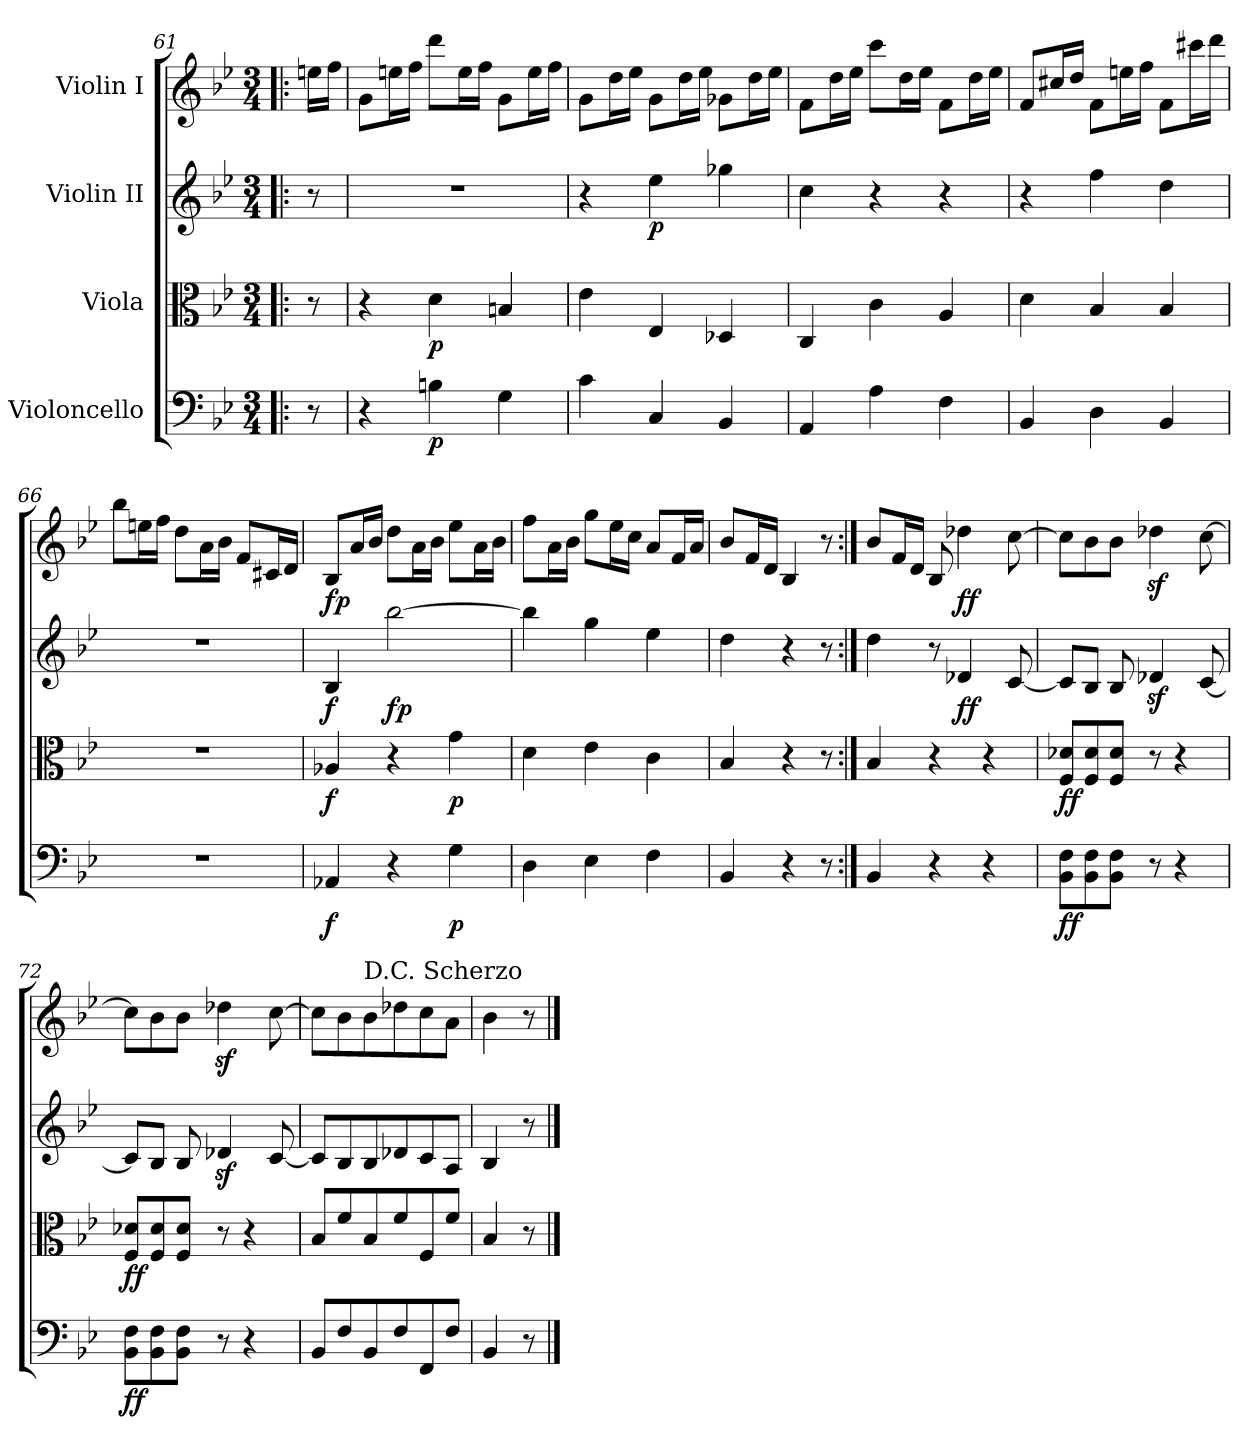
**kern	**dynam	**kern	**dynam	**kern	**dynam	**kern	**dynam
*part4	*part4	*part3	*part3	*part2	*part2	*part1	*part1
*staff4	*staff4	*staff3	*staff3	*staff2	*staff2	*staff1	*staff1
*I"Violoncello	*	*I"Viola	*	*I"Violin II	*	*I"Violin I	*
*clefF4	*	*clefC3	*	*clefG2	*	*clefG2	*
*k[b-e-]	*	*k[b-e-]	*	*k[b-e-]	*	*k[b-e-]	*
*B-:	*	*B-:	*	*B-:	*	*B-:	*
*M3/4	*	*M3/4	*	*M3/4	*	*M3/4	*
=61!|:	=61!|:	=61!|:	=61!|:	=61!|:	=61!|:	=61!|:	=61!|:
8r	.	8r	.	8r	.	16een\LL	.
.	.	.	.	.	.	16ff\JJ	.
=62	=62	=62	=62	=62	=62	=62	=62
4r	.	4r	.	2.r	.	8g\L	.
.	.	.	.	.	.	16een\L	.
.	.	.	.	.	.	16ff\JJ	.
!	!LO:DY:b	!	!LO:DY:b	!	!	!	!
4Bn\	p	4d\	p	.	.	8ddd\L	.
.	.	.	.	.	.	16ee\L	.
.	.	.	.	.	.	16ff\JJ	.
4G\	.	4Bn/	.	.	.	8g\L	.
.	.	.	.	.	.	16ee\L	.
.	.	.	.	.	.	16ff\JJ	.
!!LO:LB:g=z
=63	=63	=63	=63	=63	=63	=63	=63
4c\	.	4e-\	.	4r	.	8g\L	.
.	.	.	.	.	.	16dd\L	.
.	.	.	.	.	.	16ee-\JJ	.
!	!	!	!	!	!LO:DY:b	!	!
4C/	.	4E-/	.	4ee-\	p	8g\L	.
.	.	.	.	.	.	16dd\L	.
.	.	.	.	.	.	16ee-\JJ	.
4BB-/	.	4D-X/	.	4gg-X\	.	8g-X\L	.
.	.	.	.	.	.	16dd\L	.
.	.	.	.	.	.	16ee-\JJ	.
=64	=64	=64	=64	=64	=64	=64	=64
4AA/	.	4C/	.	4cc\	.	8f\L	.
.	.	.	.	.	.	16dd\L	.
.	.	.	.	.	.	16ee-\JJ	.
4A\	.	4c\	.	4r	.	8ccc\L	.
.	.	.	.	.	.	16dd\L	.
.	.	.	.	.	.	16ee-\JJ	.
4F\	.	4A/	.	4r	.	8f\L	.
.	.	.	.	.	.	16dd\L	.
.	.	.	.	.	.	16ee-\JJ	.
=65	=65	=65	=65	=65	=65	=65	=65
4BB-/	.	4d\	.	4r	.	8f/L	.
.	.	.	.	.	.	16cc#X/L	.
.	.	.	.	.	.	16dd/JJ	.
4D\	.	4B-/	.	4ff\	.	8f\L	.
.	.	.	.	.	.	16een\L	.
.	.	.	.	.	.	16ff\JJ	.
4BB-/	.	4B-/	.	4dd\	.	8f\L	.
.	.	.	.	.	.	16ccc#X\L	.
.	.	.	.	.	.	16ddd\JJ	.
!!LO:PB:g=z
=66	=66	=66	=66	=66	=66	=66	=66
2.r	.	2.r	.	2.r	.	8bb-\L	.
.	.	.	.	.	.	16een\L	.
.	.	.	.	.	.	16ff\JJ	.
.	.	.	.	.	.	8dd\L	.
.	.	.	.	.	.	16a\L	.
.	.	.	.	.	.	16b-\JJ	.
.	.	.	.	.	.	8f/L	.
.	.	.	.	.	.	16c#X/L	.
.	.	.	.	.	.	16d/JJ	.
!!LO:PB:g=z
=67	=67	=67	=67	=67	=67	=67	=67
!	!LO:DY:b	!	!LO:DY:b	!	!LO:DY:b	!	!LO:DY:b
4AA-X/	f	4A-X/	f	4B-/	f	8B-/L	fp
.	.	.	.	.	.	16a/L	.
.	.	.	.	.	.	16b-/JJ	.
!	!	!	!	!	!LO:DY:b	!	!
4r	.	4r	.	[2bb-\	fp	8dd\L	.
.	.	.	.	.	.	16a\L	.
.	.	.	.	.	.	16b-\JJ	.
!	!LO:DY:b	!	!LO:DY:b	!	!	!	!
4G\	p	4g\	p	.	.	8ee-\L	.
.	.	.	.	.	.	16a\L	.
.	.	.	.	.	.	16b-\JJ	.
=68	=68	=68	=68	=68	=68	=68	=68
4D\	.	4d\	.	4bb-\]	.	8ff\L	.
.	.	.	.	.	.	16a\L	.
.	.	.	.	.	.	16b-\JJ	.
4E-\	.	4e-\	.	4gg\	.	8gg\L	.
.	.	.	.	.	.	16ee-\L	.
.	.	.	.	.	.	16cc\JJ	.
4F\	.	4c\	.	4ee-\	.	8a/L	.
.	.	.	.	.	.	16f/L	.
.	.	.	.	.	.	16a/JJ	.
=69	=69	=69	=69	=69	=69	=69	=69
4BB-/	.	4B-/	.	4dd\	.	8b-/L	.
.	.	.	.	.	.	16f/L	.
.	.	.	.	.	.	16d/JJ	.
4r	.	4r	.	4r	.	4B-/	.
8r	.	8r	.	8r	.	8r	.
=70:|!	=70:|!	=70:|!	=70:|!	=70:|!	=70:|!	=70:|!	=70:|!
4BB-/	.	4B-/	.	4dd\	.	8b-/L	.
.	.	.	.	.	.	16f/L	.
.	.	.	.	.	.	16d/JJ	.
4r	.	4r	.	8r	.	8B-/	.
!	!	!	!	!	!LO:DY:b	!	!LO:DY:b
.	.	.	.	4d-X/	ff	4dd-X\	ff
4r	.	4r	.	.	.	.	.
.	.	.	.	[8c/	.	[8cc\	.
!!LO:LB:g=z
=71	=71	=71	=71	=71	=71	=71	=71
!	!LO:DY:b	!	!LO:DY:b	!	!	!	!
8BB-\ 8F\L	ff	8F/ 8d-X/L	ff	8c/L]	.	8cc\L]	.
8BB-\ 8F\	.	8F/ 8d-/	.	8B-/J	.	8b-\	.
8BB-\ 8F\J	.	8F/ 8d-/J	.	8B-/	.	8b-\J	.
8r	.	8r	.	4d-Xz</	.	4dd-Xz<\	.
4r	.	4r	.	.	.	.	.
.	.	.	.	[8c/	.	[8cc\	.
=72	=72	=72	=72	=72	=72	=72	=72
!	!LO:DY:b	!	!LO:DY:b	!	!	!	!
8BB-\ 8F\L	ff	8F/ 8d-X/L	ff	8c/L]	.	8cc\L]	.
8BB-\ 8F\	.	8F/ 8d-/	.	8B-/J	.	8b-\	.
8BB-\ 8F\J	.	8F/ 8d-/J	.	8B-/	.	8b-\J	.
8r	.	8r	.	4d-Xz</	.	4dd-Xz<\	.
4r	.	4r	.	.	.	.	.
.	.	.	.	[8c/	.	[8cc\	.
=73	=73	=73	=73	=73	=73	=73	=73
8BB-/L	.	8B-/L	.	8c/L]	.	8cc\L]	.
8F/	.	8f/	.	8B-/	.	8b-\	.
!	!	!	!	!	!	!LO:TX:a:t=D.C. Scherzo	!
8BB-/	.	8B-/	.	8B-/	.	8b-\	.
8F/	.	8f/	.	8d-X/	.	8dd-X\	.
8FF/	.	8F/	.	8c/	.	8cc\	.
8F/J	.	8f/J	.	8A/J	.	8a\J	.
=74	=74	=74	=74	=74	=74	=74	=74
4BB-/	.	4B-/	.	4B-/	.	4b-\	.
8r	.	8r	.	8r	.	8r	.
==	==	==	==	==	==	==	==
*-	*-	*-	*-	*-	*-	*-	*-
